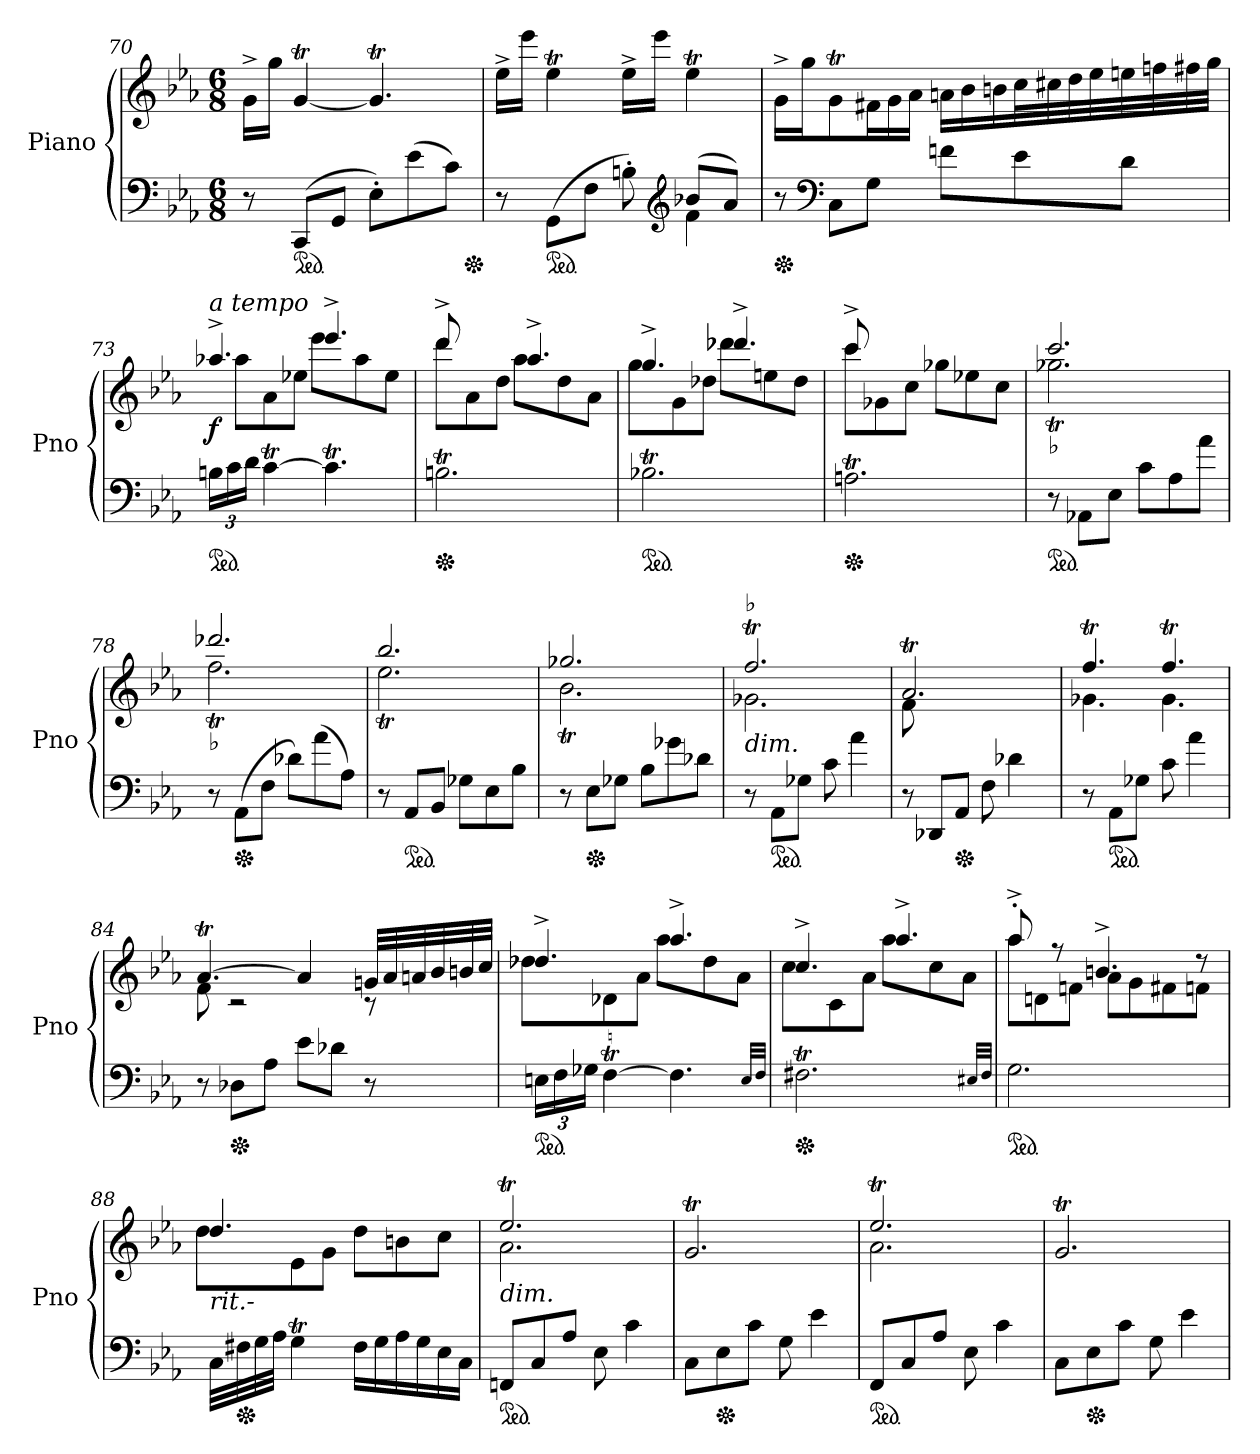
**kern	**kern	**dynam
*part2	*part1	*part1
*staff2	*staff1	*staff1
*I"Piano	*I"Piano	*
*I'Pno	*I'Pno	*
*clefF4	*clefG2	*
*k[b-e-a-]	*k[b-e-a-]	*
*c:	*c:	*
*M6/8	*M6/8	*
=70	=70	=70
8r	16g^\LL	.
.	16gg\JJ	.
*ped	*	*
(8CC/L	[4gt/	.
8GG/J	.	.
8E-'\L)	4.gt/]	.
(8e-\	.	.
8c\J)	.	.
*Xped	*	*
=71	=71	=71
*^	*	*
8r	2ryy	16ee-^\LL	.
.	.	16eee-\JJ	.
*ped	*	*	*
(8GG\L	.	4ee-T\	.
8F\J	.	.	.
8Bn'\)	.	16ee-^\LL	.
.	.	16eee-\JJ	.
*clefG2	*	*	*
(8b-X/L	4f\	4ee-T\	.
8a-/J)	.	.	.
*v	*v	*	*
=72	=72	=72
*Xped	*	*
8r	16g^\LL	.
.	16gg\J	.
*clefF4	*	*
8C\L	8gt\	.
*	*Xtuplet	*
8G\J	24f#X\L	.
.	24g\	.
.	24a-\JJ	.
8fn\L	24an\LL	.
.	24b-\	.
.	24bn\	.
8e-\	32cc\L	.
.	32cc#X\	.
.	32dd\	.
.	32ee-\	.
8d\J	32een\	.
.	32ffn\	.
.	32ff#X\	.
.	32gg\JJJ	.
=73	=73	=73
*	*^	*
!	!LO:TX:a:i:t=a tempo	!	!
*ped	*	*	*
24Bn\LL	4.aa-X^/	8aa-\L	f
24c\	.	.	.
24d\JJ	.	.	.
[4cT\	.	8a-\	.
.	.	8ee-X\J	.
4.cT\]	4.eee-^/	8eee-\L	.
.	.	8aa-\	.
.	.	8ee-\J	.
=74	=74	=74	=74
*Xped	*	*	*
2.Bnt\	8ddd^/	8ddd\L	.
.	4ryy	8a-\	.
.	.	8dd\J	.
.	4.aa-^/	8aa-\L	.
.	.	8dd\	.
.	.	8a-\J	.
=75	=75	=75	=75
*ped	*	*	*
2.B-XT\	4.gg^/	8gg\L	.
.	.	8g\	.
.	.	8dd-X\J	.
.	4.ddd-X^/	8ddd-X\L	.
.	.	8een\	.
.	.	8dd-\J	.
=76	=76	=76	=76
*Xped	*	*	*
2.Ant\	8ccc^/	8ccc\L	.
.	2ryy	8g-X\	.
.	.	8cc\J	.
.	.	8gg-X\L	.
.	.	8ee-X\	.
.	8ryy	8cc\J	.
=77	=77	=77	=77
!	!LO:TX:b:t=♭	!	!
*ped	*	*	*
8r	2.ccc/	2.gg-XT\	.
8AA-X\L	.	.	.
8E-\J	.	.	.
8c\L	.	.	.
8A-\	.	.	.
8a-\J	.	.	.
=78	=78	=78	=78
!	!LO:TX:b:t=♭	!	!
8r	2.ddd-X/	2.ffT\	.
*Xped	*	*	*
(8AA-\L	.	.	.
8F\J	.	.	.
8d-X\L)	.	.	.
(8a-\	.	.	.
8A-\J)	.	.	.
=79	=79	=79	=79
8r	2.bb-/	2.ee-T\	.
*ped	*	*	*
8AA-/L	.	.	.
8BB-/J	.	.	.
8G-X\L	.	.	.
8E-\	.	.	.
8B-\J	.	.	.
=80	=80	=80	=80
8r	2.gg-X/	2.b-T\	.
*Xped	*	*	*
8E-\L	.	.	.
8G-X\J	.	.	.
8B-\L	.	.	.
8g-X\	.	.	.
8d-X\J	.	.	.
=81	=81	=81	=81
!	!LO:TX:b:i:t=dim.	!	!
!	!LO:TX:a:t=♭	!	!
8r	2.ffT/	2.g-X\	.
*ped	*	*	*
8AA-\L	.	.	.
8G-X\J	.	.	.
8c\	.	.	.
4a-\	.	.	.
=82	=82	=82	=82
8r	2.a-T/	8f\	.
8DD-X/L	.	2ryy	.
*Xped	*	*	*
8AA-/J	.	.	.
8F\	.	.	.
4d-X\	.	.	.
.	.	8ryy	.
=83	=83	=83	=83
8r	4.ffT/	4.g-X\	.
*ped	*	*	*
8AA-\L	.	.	.
8G-X\J	.	.	.
8c\	4.ffT/	4.g-\	.
4a-\	.	.	.
=84	=84	=84	=84
8r	[4.a-T/	8f\	.
*Xped	*	*	*
8D-X\L	.	2r	.
8A-\J	.	.	.
8e-\L	4a-/]	.	.
8d-X\J	.	.	.
8r	48gn/LLL	8r	.
.	48a-/	.	.
.	48an/	.	.
.	48b-/	.	.
.	48bn/	.	.
.	48cc/JJJ	.	.
=85	=85	=85	=85
*ped	*	*	*
24En\LL	4.dd-X^/	8dd-X\L	.
24F\	.	.	.
24G-X\JJ	.	.	.
[4FT\	.	8d-X\	.
.	.	8a-\J	.
4.F\]	4.aa-^/	8aa-\L	.
.	.	8dd-\	.
.	.	8a-\J	.
32qqE/LLL	.	.	.
32qqF/JJJ	.	.	.
=86	=86	=86	=86
!LO:TX:a:t=♮	!	!	!
*Xped	*	*	*
2.F#Xt\	4.cc^/	8cc\L	.
.	.	8c\	.
.	.	8a-\J	.
.	4.aa-^/	8aa-\L	.
.	.	8cc\	.
.	.	8a-\J	.
32qqE#X/LLL	.	.	.
32qqF#/JJJ	.	.	.
=87	=87	=87	=87
*ped	*	*	*
2.GTTTt\	8aa-'^/	12aa-\L	.
.	.	12dn\	.
.	8r	.	.
.	.	12fn\J	.
.	4.bn^/	8a-\L	.
.	.	8g\	.
.	.	8f#X\	.
.	8r	8fn\J	.
=88	=88	=88	=88
!	!LO:TX:b:i:t=rit.-	!	!
32C\LLL	4.dd/	8dd\L	.
*Xped	*	*	*
32F#X\	.	.	.
32G\	.	.	.
32A-\JJJ	.	.	.
4Gt\	.	8e-\	.
.	.	8g\J	.
16F#\LL	4ryy	8dd\L	.
16G\	.	.	.
16A-\	.	8bn\	.
16G\	.	.	.
16E-\	8ryy	8cc\J	.
16C\JJ	.	.	.
=89	=89	=89	=89
!	!LO:TX:b:i:t=dim.	!	!
*ped	*	*	*
8FFn/L	2.ee-T/	2.a-\	.
8C/	.	.	.
8A-/J	.	.	.
8E-\	.	.	.
4c\	.	.	.
*	*v	*v	*
=90	=90	=90
8C\L	2.gt/	.
*Xped	*	*
8E-\	.	.
8c\J	.	.
8G\	.	.
4e-\	.	.
=91	=91	=91
*	*^	*
*ped	*	*	*
8FF/L	2.ee-T/	2.a-\	.
8C/	.	.	.
8A-/J	.	.	.
8E-\	.	.	.
4c\	.	.	.
*	*v	*v	*
=92	=92	=92
8C\L	2.gt/	.
*Xped	*	*
8E-\	.	.
8c\J	.	.
8G\	.	.
4e-\	.	.
=	=	=
*-	*-	*-
